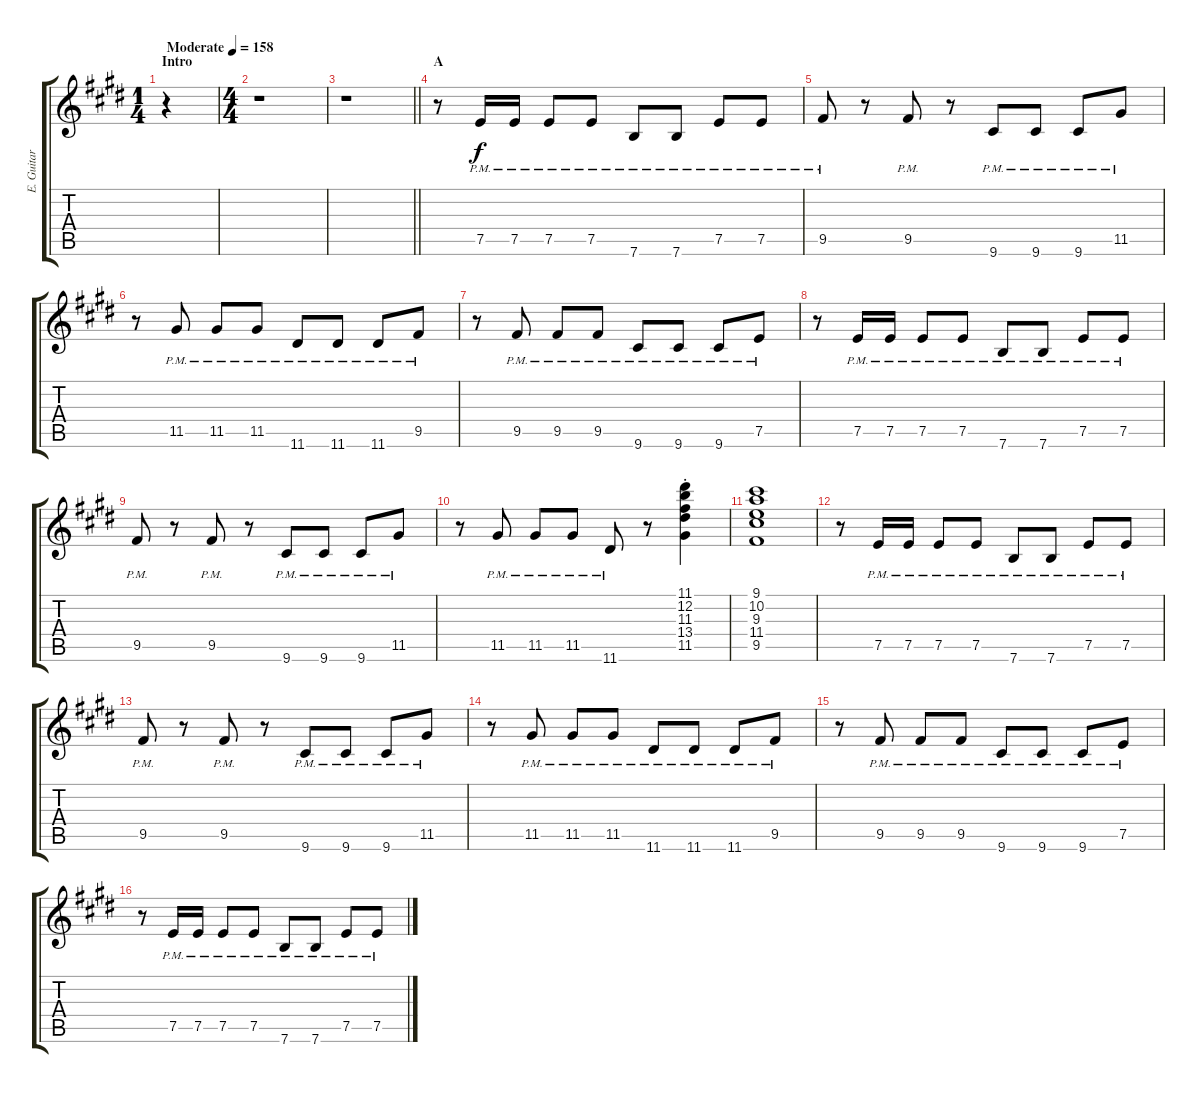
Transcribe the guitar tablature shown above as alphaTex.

\track ("E. Guitar II" "E. Guitar ") {instrument electricguitarclean}
\staff {score tabs}
\tuning (E4 B3 G3 D3 A2 E2) {hide}
\ts (1 4)
\section ("" "Intro")
\tempo (158 "Moderate")
\clef g2
\ks e
r.4{dy f instrument electricguitarclean} |
\ts (4 4)
r.1 |
\barLineRight lightlight
r.1 |
\section ("" "A")
r.8 7.5{pm}.16 7.5{pm}.16 7.5{pm}.8 7.5{pm}.8 7.6{pm}.8 7.6{pm}.8 7.5{pm}.8 7.5{pm}.8 |
9.5{pm}.8 r.8 9.5{pm}.8 r.8 9.6{pm}.8 9.6{pm}.8 9.6{pm}.8 11.5{pm}.8 |
r.8 11.5{pm}.8 11.5{pm}.8 11.5{pm}.8 11.6{pm}.8 11.6{pm}.8 11.6{pm}.8 9.5{pm}.8 |
r.8 9.5{pm}.8 9.5{pm}.8 9.5{pm}.8 9.6{pm}.8 9.6{pm}.8 9.6{pm}.8 7.5{pm}.8 |
r.8 7.5{pm}.16 7.5{pm}.16 7.5{pm}.8 7.5{pm}.8 7.6{pm}.8 7.6{pm}.8 7.5{pm}.8 7.5{pm}.8 |
9.5{pm}.8 r.8 9.5{pm}.8 r.8 9.6{pm}.8 9.6{pm}.8 9.6{pm}.8 11.5{pm}.8 |
r.8 11.5{pm}.8 11.5{pm}.8 11.5{pm}.8 11.6{pm}.8 r.8 (11.1{st} 12.2{st} 11.3{st} 13.4{st} 11.5{st}).4 |
(9.1 10.2 9.3 11.4 9.5).1 |
r.8 7.5{pm}.16 7.5{pm}.16 7.5{pm}.8 7.5{pm}.8 7.6{pm}.8 7.6{pm}.8 7.5{pm}.8 7.5{pm}.8 |
9.5{pm}.8 r.8 9.5{pm}.8 r.8 9.6{pm}.8 9.6{pm}.8 9.6{pm}.8 11.5{pm}.8 |
r.8 11.5{pm}.8 11.5{pm}.8 11.5{pm}.8 11.6{pm}.8 11.6{pm}.8 11.6{pm}.8 9.5{pm}.8 |
r.8 9.5{pm}.8 9.5{pm}.8 9.5{pm}.8 9.6{pm}.8 9.6{pm}.8 9.6{pm}.8 7.5{pm}.8 |
r.8 7.5{pm}.16 7.5{pm}.16 7.5{pm}.8 7.5{pm}.8 7.6{pm}.8 7.6{pm}.8 7.5{pm}.8 7.5{pm}.8
